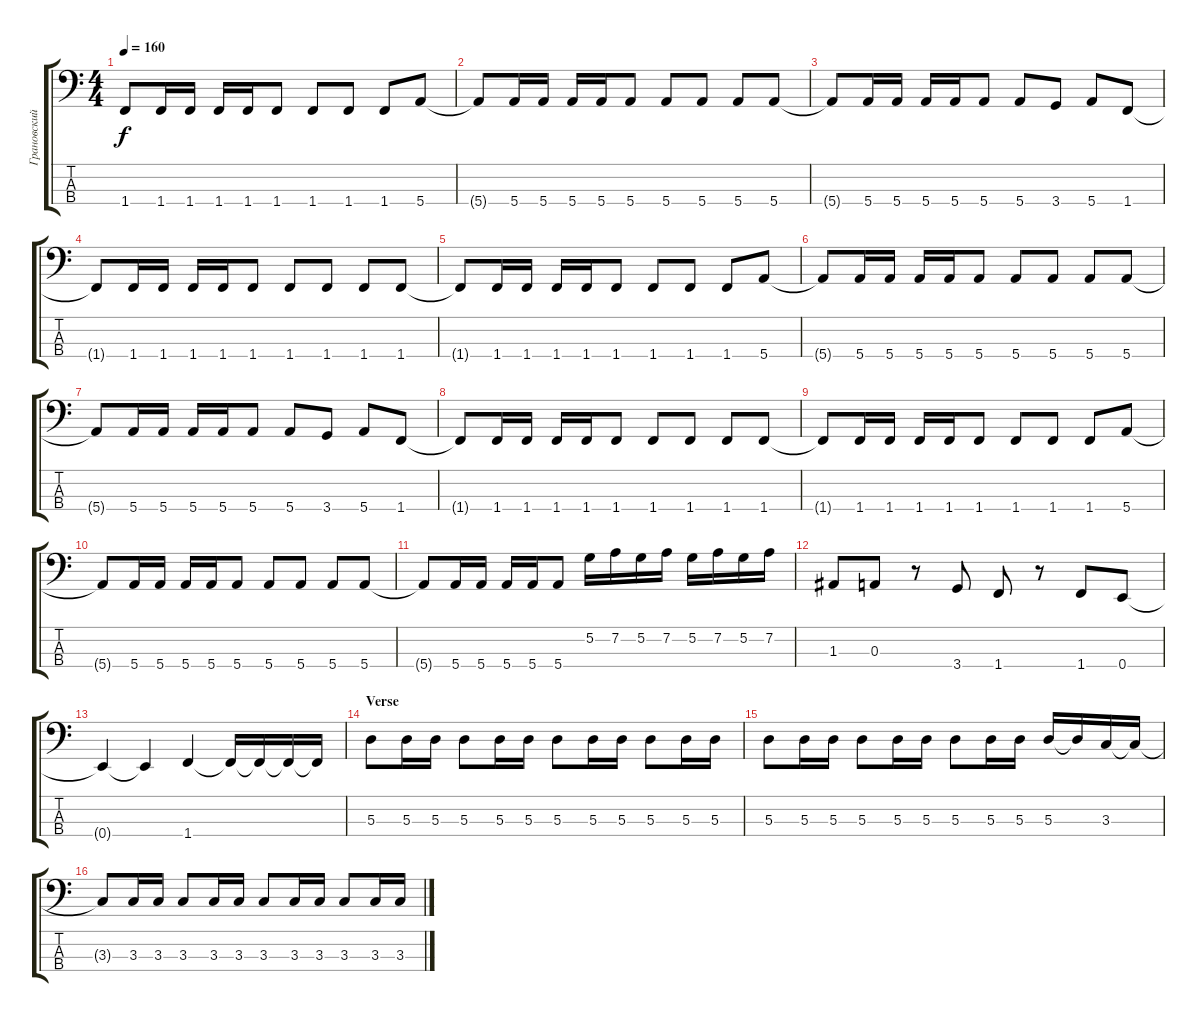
\track ("Грановский (Bass)" "Грановский") {instrument electricbassfinger}
\staff {score tabs}
\tuning (G2 D2 A1 E1) {hide}
\ts (4 4)
\tempo 160
\clef f4
\ks c
1.4{t}.8{dy f} 1.4.16 1.4.16 1.4.16 1.4.16 1.4.8 1.4.8 1.4.8 1.4.8 5.4.8 |
5.4{t}.8 5.4.16 5.4.16 5.4.16 5.4.16 5.4.8 5.4.8 5.4.8 5.4.8 5.4.8 |
5.4{t}.8 5.4.16 5.4.16 5.4.16 5.4.16 5.4.8 5.4.8 3.4.8 5.4.8 1.4.8 |
1.4{t}.8 1.4.16 1.4.16 1.4.16 1.4.16 1.4.8 1.4.8 1.4.8 1.4.8 1.4.8 |
1.4{t}.8 1.4.16 1.4.16 1.4.16 1.4.16 1.4.8 1.4.8 1.4.8 1.4.8 5.4.8 |
5.4{t}.8 5.4.16 5.4.16 5.4.16 5.4.16 5.4.8 5.4.8 5.4.8 5.4.8 5.4.8 |
5.4{t}.8 5.4.16 5.4.16 5.4.16 5.4.16 5.4.8 5.4.8 3.4.8 5.4.8 1.4.8 |
1.4{t}.8 1.4.16 1.4.16 1.4.16 1.4.16 1.4.8 1.4.8 1.4.8 1.4.8 1.4.8 |
1.4{t}.8 1.4.16 1.4.16 1.4.16 1.4.16 1.4.8 1.4.8 1.4.8 1.4.8 5.4.8 |
5.4{t}.8 5.4.16 5.4.16 5.4.16 5.4.16 5.4.8 5.4.8 5.4.8 5.4.8 5.4.8 |
5.4{t}.8 5.4.16 5.4.16 5.4.16 5.4.16 5.4.8 5.2.16 7.2.16 5.2.16 7.2.16 5.2.16 7.2.16 5.2.16 7.2.16 |
1.3.8 0.3.8 r.8 3.4.8 1.4.8 r.8 1.4.8 0.4.8 |
0.4{t}.4 0.4{t}.4 1.4.4 1.4{t}.16 1.4{t}.16 1.4{t}.16 1.4{t}.16 |
\section ("" "Verse")
5.3.8 5.3.16 5.3.16 5.3.8 5.3.16 5.3.16 5.3.8 5.3.16 5.3.16 5.3.8 5.3.16 5.3.16 |
5.3.8 5.3.16 5.3.16 5.3.8 5.3.16 5.3.16 5.3.8 5.3.16 5.3.16 5.3.16 5.3{t}.16 3.3.16 3.3{t}.16 |
3.3{t}.8 3.3.16 3.3.16 3.3.8 3.3.16 3.3.16 3.3.8 3.3.16 3.3.16 3.3.8 3.3.16 3.3.16
